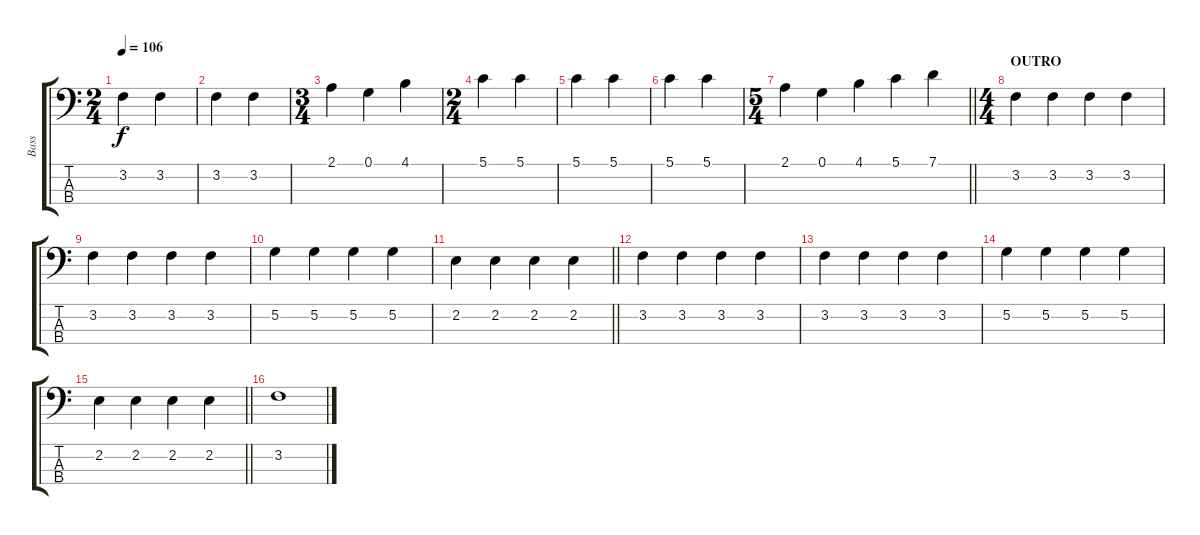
\track ("Bass" "Bass") {instrument acousticbass}
\staff {score tabs}
\tuning (G2 D2 A1 E1) {hide}
\ts (2 4)
\tempo 106
\clef f4
\ks c
3.2.4{dy f} 3.2.4 |
3.2.4 3.2.4 |
\ts (3 4)
2.1.4 0.1.4 4.1.4 |
\ts (2 4)
5.1.4 5.1.4 |
5.1.4 5.1.4 |
5.1.4 5.1.4 |
\ts (5 4)
\barLineRight lightlight
2.1.4 0.1.4 4.1.4 5.1.4 7.1.4 |
\ts (4 4)
\section ("" "OUTRO")
3.2.4 3.2.4 3.2.4 3.2.4 |
3.2.4 3.2.4 3.2.4 3.2.4 |
5.2.4 5.2.4 5.2.4 5.2.4 |
\barLineRight lightlight
2.2.4 2.2.4 2.2.4 2.2.4 |
3.2.4 3.2.4 3.2.4 3.2.4 |
3.2.4 3.2.4 3.2.4 3.2.4 |
5.2.4 5.2.4 5.2.4 5.2.4 |
\barLineRight lightlight
2.2.4 2.2.4 2.2.4 2.2.4 |
3.2.1
